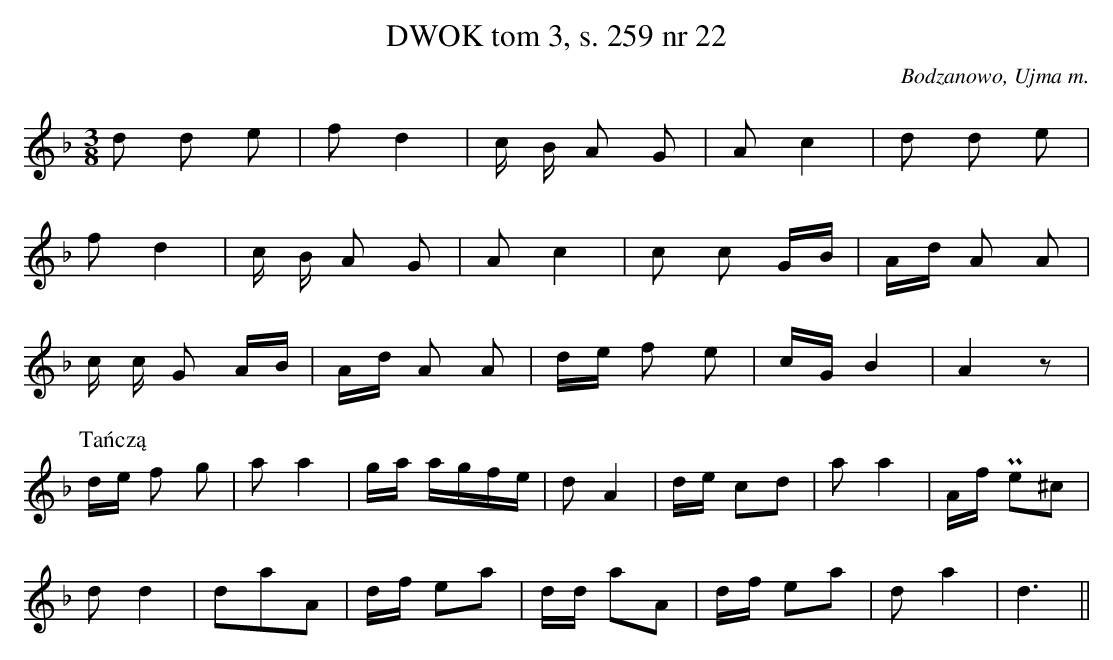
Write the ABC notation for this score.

X:1
T: DWOK tom 3, s. 259 nr 22
O: Bodzanowo, Ujma m.
L: 1/16
M: 3/8
K: F
d2 d2 e2 | f2 d4 | c B A2 G2 | A2 c4 | d2 d2 e2 |
f2 d4 | c B A2 G2 |A2 c4 | c2 c2 GB | Ad A2 A2 |
c c G2 AB | Ad A2 A2 | de f2 e2 | cG B4 | A4 z2 |
P:Tańczą
de f2 g2 | a2 a4 | ga agfe | d2 A4 | de c2d2 | a2 a4 | Af Pe2^c2 |
d2 d4 | d2a2A2 | df e2a2 | dd a2A2 | df e2a2 | d2 a4 | d6 ||
